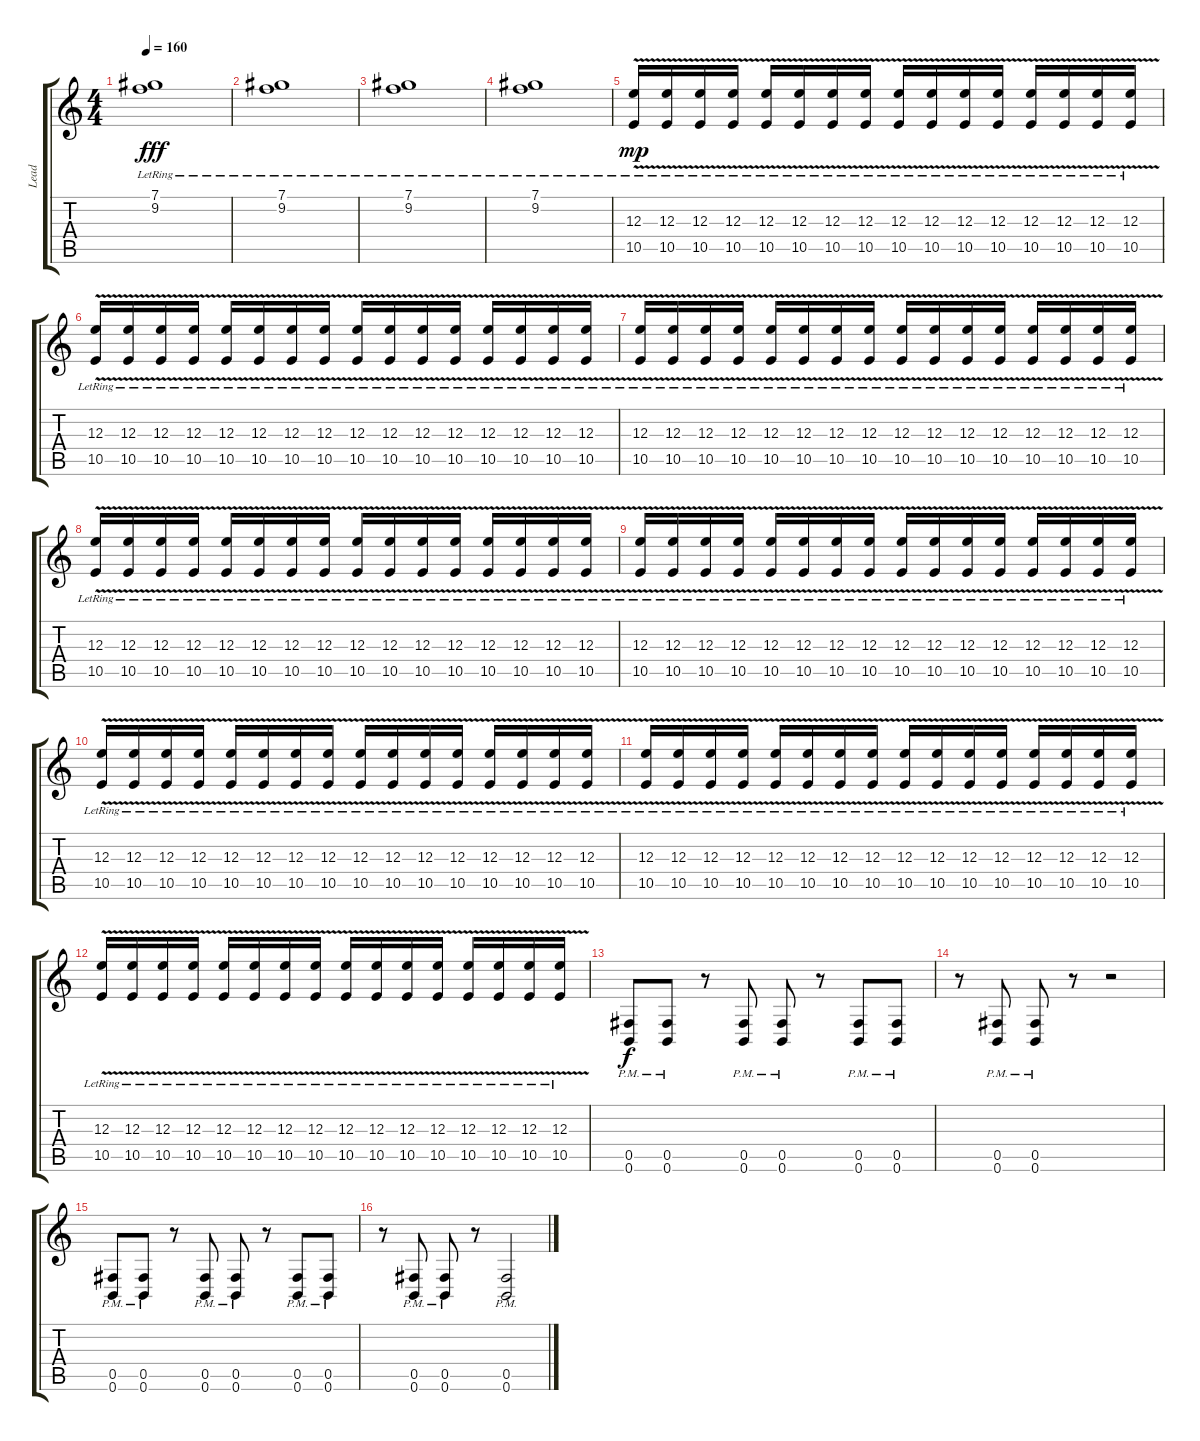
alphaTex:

\track ("Lead" "Lead") {instrument distortionguitar}
\staff {score tabs}
\tuning (Db4 Ab3 E3 B2 Gb2 B1) {hide}
\ts (4 4)
\tempo 160
\clef g2
\ks c
(7.1{lr} 9.2).1{dy fff} |
(7.1{lr} 9.2).1 |
(7.1{lr} 9.2).1 |
(7.1{lr} 9.2).1 |
(12.3{v lr} 10.5{v}).16{dy mp} (12.3{v lr} 10.5{v}).16 (12.3{v lr} 10.5{v}).16 (12.3{v lr} 10.5{v}).16 (12.3{v lr} 10.5{v}).16 (12.3{v lr} 10.5{v}).16 (12.3{v lr} 10.5{v}).16 (12.3{v lr} 10.5{v}).16 (12.3{v lr} 10.5{v}).16 (12.3{v lr} 10.5{v}).16 (12.3{v lr} 10.5{v}).16 (12.3{v lr} 10.5{v}).16 (12.3{v lr} 10.5{v}).16 (12.3{v lr} 10.5{v}).16 (12.3{v lr} 10.5{v}).16 (12.3{v lr} 10.5{v}).16 |
(12.3{v lr} 10.5{v}).16 (12.3{v lr} 10.5{v}).16 (12.3{v lr} 10.5{v}).16 (12.3{v lr} 10.5{v}).16 (12.3{v lr} 10.5{v}).16 (12.3{v lr} 10.5{v}).16 (12.3{v lr} 10.5{v}).16 (12.3{v lr} 10.5{v}).16 (12.3{v lr} 10.5{v}).16 (12.3{v lr} 10.5{v}).16 (12.3{v lr} 10.5{v}).16 (12.3{v lr} 10.5{v}).16 (12.3{v lr} 10.5{v}).16 (12.3{v lr} 10.5{v}).16 (12.3{v lr} 10.5{v}).16 (12.3{v lr} 10.5{v}).16 |
(12.3{v lr} 10.5{v}).16 (12.3{v lr} 10.5{v}).16 (12.3{v lr} 10.5{v}).16 (12.3{v lr} 10.5{v}).16 (12.3{v lr} 10.5{v}).16 (12.3{v lr} 10.5{v}).16 (12.3{v lr} 10.5{v}).16 (12.3{v lr} 10.5{v}).16 (12.3{v lr} 10.5{v}).16 (12.3{v lr} 10.5{v}).16 (12.3{v lr} 10.5{v}).16 (12.3{v lr} 10.5{v}).16 (12.3{v lr} 10.5{v}).16 (12.3{v lr} 10.5{v}).16 (12.3{v lr} 10.5{v}).16 (12.3{v lr} 10.5{v}).16 |
(12.3{v lr} 10.5{v}).16 (12.3{v lr} 10.5{v}).16 (12.3{v lr} 10.5{v}).16 (12.3{v lr} 10.5{v}).16 (12.3{v lr} 10.5{v}).16 (12.3{v lr} 10.5{v}).16 (12.3{v lr} 10.5{v}).16 (12.3{v lr} 10.5{v}).16 (12.3{v lr} 10.5{v}).16 (12.3{v lr} 10.5{v}).16 (12.3{v lr} 10.5{v}).16 (12.3{v lr} 10.5{v}).16 (12.3{v lr} 10.5{v}).16 (12.3{v lr} 10.5{v}).16 (12.3{v lr} 10.5{v}).16 (12.3{v lr} 10.5{v}).16 |
(12.3{v lr} 10.5{v}).16 (12.3{v lr} 10.5{v}).16 (12.3{v lr} 10.5{v}).16 (12.3{v lr} 10.5{v}).16 (12.3{v lr} 10.5{v}).16 (12.3{v lr} 10.5{v}).16 (12.3{v lr} 10.5{v}).16 (12.3{v lr} 10.5{v}).16 (12.3{v lr} 10.5{v}).16 (12.3{v lr} 10.5{v}).16 (12.3{v lr} 10.5{v}).16 (12.3{v lr} 10.5{v}).16 (12.3{v lr} 10.5{v}).16 (12.3{v lr} 10.5{v}).16 (12.3{v lr} 10.5{v}).16 (12.3{v lr} 10.5{v}).16 |
(12.3{v lr} 10.5{v}).16 (12.3{v lr} 10.5{v}).16 (12.3{v lr} 10.5{v}).16 (12.3{v lr} 10.5{v}).16 (12.3{v lr} 10.5{v}).16 (12.3{v lr} 10.5{v}).16 (12.3{v lr} 10.5{v}).16 (12.3{v lr} 10.5{v}).16 (12.3{v lr} 10.5{v}).16 (12.3{v lr} 10.5{v}).16 (12.3{v lr} 10.5{v}).16 (12.3{v lr} 10.5{v}).16 (12.3{v lr} 10.5{v}).16 (12.3{v lr} 10.5{v}).16 (12.3{v lr} 10.5{v}).16 (12.3{v lr} 10.5{v}).16 |
(12.3{v lr} 10.5{v}).16 (12.3{v lr} 10.5{v}).16 (12.3{v lr} 10.5{v}).16 (12.3{v lr} 10.5{v}).16 (12.3{v lr} 10.5{v}).16 (12.3{v lr} 10.5{v}).16 (12.3{v lr} 10.5{v}).16 (12.3{v lr} 10.5{v}).16 (12.3{v lr} 10.5{v}).16 (12.3{v lr} 10.5{v}).16 (12.3{v lr} 10.5{v}).16 (12.3{v lr} 10.5{v}).16 (12.3{v lr} 10.5{v}).16 (12.3{v lr} 10.5{v}).16 (12.3{v lr} 10.5{v}).16 (12.3{v lr} 10.5{v}).16 |
(12.3{v lr} 10.5{v}).16 (12.3{v lr} 10.5{v}).16 (12.3{v lr} 10.5{v}).16 (12.3{v lr} 10.5{v}).16 (12.3{v lr} 10.5{v}).16 (12.3{v lr} 10.5{v}).16 (12.3{v lr} 10.5{v}).16 (12.3{v lr} 10.5{v}).16 (12.3{v lr} 10.5{v}).16 (12.3{v lr} 10.5{v}).16 (12.3{v lr} 10.5{v}).16 (12.3{v lr} 10.5{v}).16 (12.3{v lr} 10.5{v}).16 (12.3{v lr} 10.5{v}).16 (12.3{v lr} 10.5{v}).16 (12.3{v lr} 10.5{v}).16 |
(0.5{pm} 0.6{pm}).8{dy f} (0.5{pm} 0.6{pm}).8 r.8 (0.5{pm} 0.6{pm}).8 (0.5{pm} 0.6{pm}).8 r.8 (0.5{pm} 0.6{pm}).8 (0.5{pm} 0.6{pm}).8 |
r.8 (0.5{pm} 0.6{pm}).8 (0.5{pm} 0.6{pm}).8 r.8 r.2 |
(0.5{pm} 0.6{pm}).8 (0.5{pm} 0.6{pm}).8 r.8 (0.5{pm} 0.6{pm}).8 (0.5{pm} 0.6{pm}).8 r.8 (0.5{pm} 0.6{pm}).8 (0.5{pm} 0.6{pm}).8 |
r.8 (0.5{pm} 0.6{pm}).8 (0.5{pm} 0.6{pm}).8 r.8 (0.5{pm} 0.6{pm}).2
